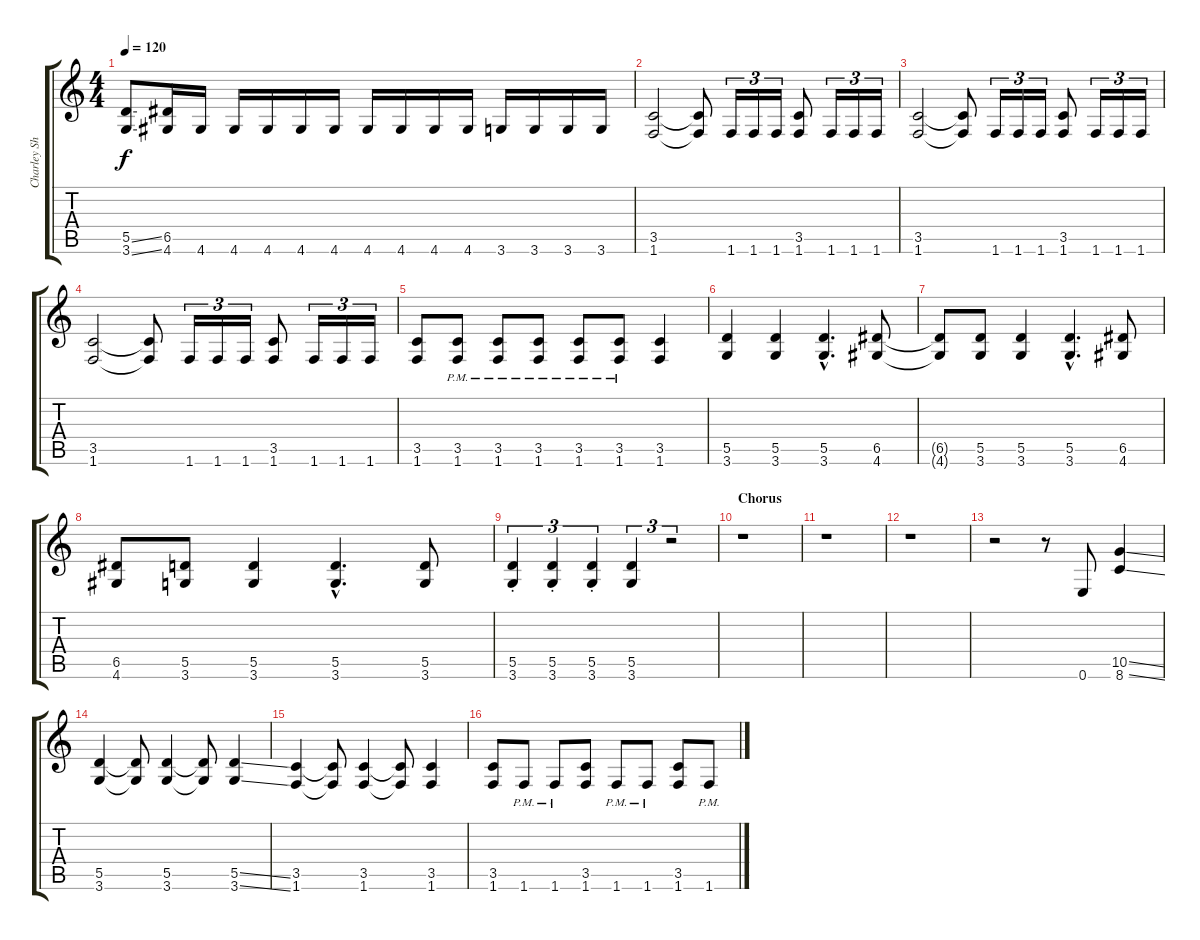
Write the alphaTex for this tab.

\track ("Charley Shackelford" "Charley Sh") {instrument distortionguitar}
\staff {score tabs}
\tuning (E4 B3 G3 D3 A2 E2) {hide}
\ts (4 4)
\tempo 120
\clef g2
\ks c
(5.5{ss} 3.6{ss}).8{dy f} (6.5 4.6).16 4.6.16 4.6.16 4.6.16 4.6.16 4.6.16 4.6.16 4.6.16 4.6.16 4.6.16 3.6.16 3.6.16 3.6.16 3.6.16 |
(3.5 1.6).2 (3.5{t} 1.6{t}).8 1.6.16{tu (3 2)} 1.6.16{tu (3 2)} 1.6.16{tu (3 2)} (3.5 1.6).8 1.6.16{tu (3 2)} 1.6.16{tu (3 2)} 1.6.16{tu (3 2)} |
(3.5 1.6).2 (3.5{t} 1.6{t}).8 1.6.16{tu (3 2)} 1.6.16{tu (3 2)} 1.6.16{tu (3 2)} (3.5 1.6).8 1.6.16{tu (3 2)} 1.6.16{tu (3 2)} 1.6.16{tu (3 2)} |
(3.5 1.6).2 (3.5{t} 1.6{t}).8 1.6.16{tu (3 2)} 1.6.16{tu (3 2)} 1.6.16{tu (3 2)} (3.5 1.6).8 1.6.16{tu (3 2)} 1.6.16{tu (3 2)} 1.6.16{tu (3 2)} |
(3.5 1.6).8 (3.5{pm} 1.6{pm}).8 (3.5{pm} 1.6{pm}).8 (3.5{pm} 1.6{pm}).8 (3.5{pm} 1.6{pm}).8 (3.5{pm} 1.6{pm}).8 (3.5 1.6).4 |
(5.5 3.6).4 (5.5 3.6).4 (5.5{hac} 3.6{hac}).4{d} (6.5 4.6).8 |
(6.5{t} 4.6{t}).8 (5.5 3.6).8 (5.5 3.6).4 (5.5{hac} 3.6{hac}).4{d} (6.5 4.6).8 |
(6.5 4.6).8 (5.5 3.6).8 (5.5 3.6).4 (5.5{hac} 3.6{hac}).4{d} (5.5 3.6).8 |
(5.5{st} 3.6{st}).4{tu (3 2)} (5.5{st} 3.6{st}).4{tu (3 2)} (5.5{st} 3.6{st}).4{tu (3 2)} (5.5 3.6).4{tu (3 2)} r.2{tu (3 2)} |
\section ("" "Chorus")
r.1 |
r.1 |
r.1 |
r.2 r.8 0.6.8 (10.5{ss} 8.6{ss}).4 |
(5.5 3.6).4 (5.5{t} 3.6{t}).8 (5.5 3.6).4 (5.5{t} 3.6{t}).8 (5.5{ss} 3.6{ss}).4 |
(3.5 1.6).4 (3.5{t} 1.6{t}).8 (3.5 1.6).4 (3.5{t} 1.6{t}).8 (3.5 1.6).4 |
(3.5 1.6).8 1.6{pm}.8 1.6{pm}.8 (3.5 1.6).8 1.6{pm}.8 1.6{pm}.8 (3.5 1.6).8 1.6{pm}.8
